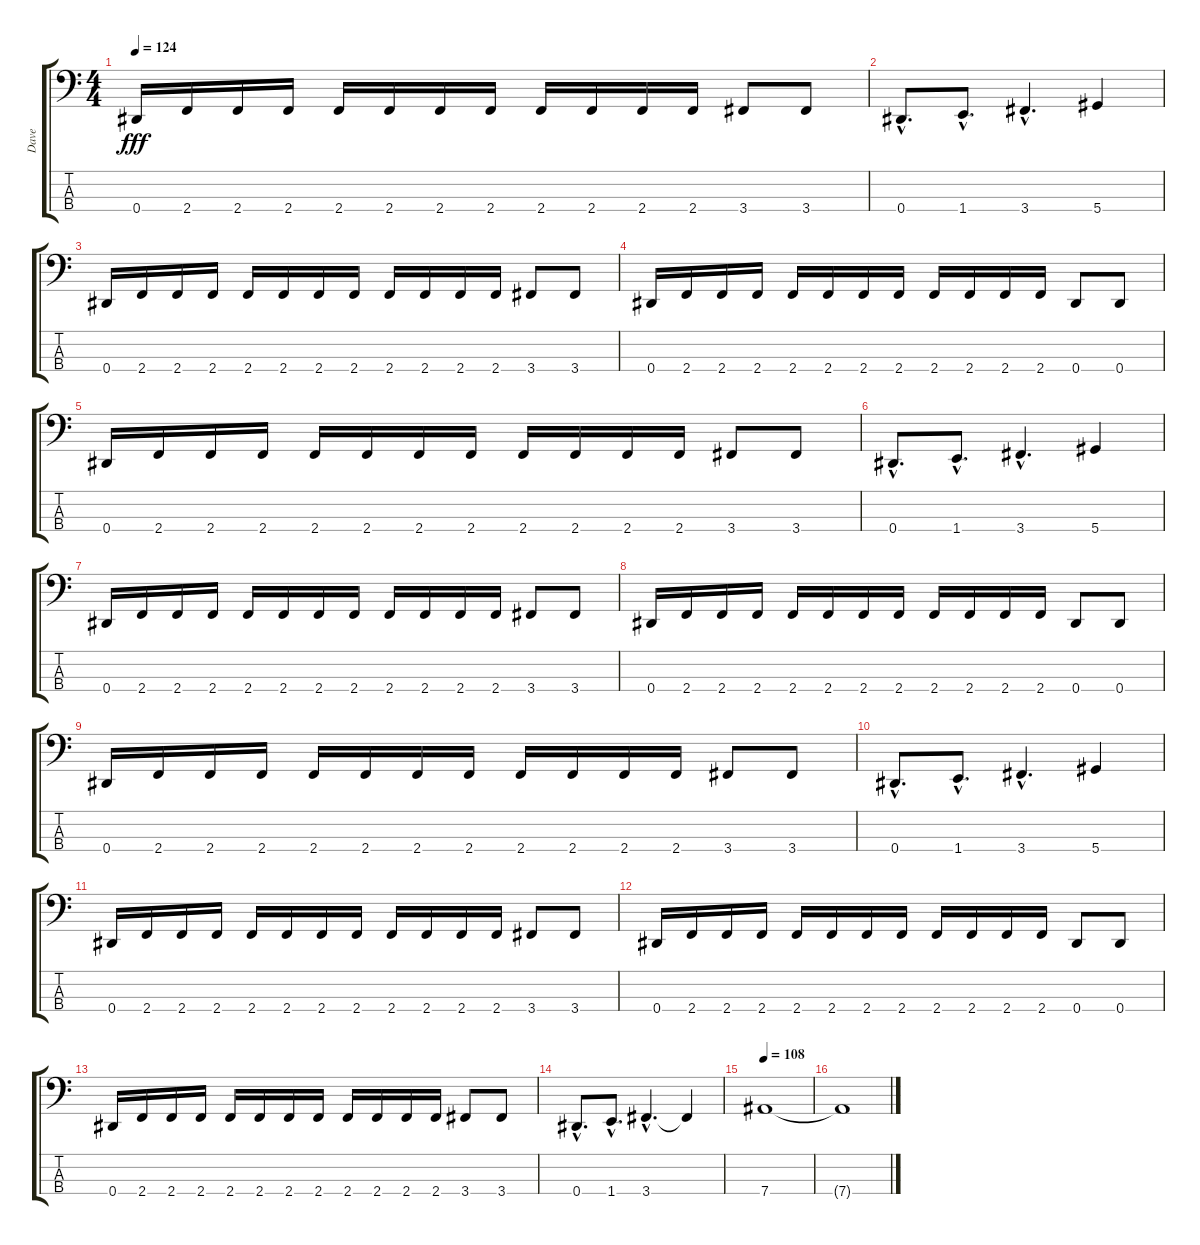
\track ("Dave" "Dave") {instrument electricbassfinger}
\staff {score tabs}
\tuning (Gb2 Db2 Ab1 Eb1) {hide}
\ts (4 4)
\tempo 124
\clef f4
\ks c
0.4.16{dy fff} 2.4.16 2.4.16 2.4.16 2.4.16 2.4.16 2.4.16 2.4.16 2.4.16 2.4.16 2.4.16 2.4.16 3.4.8 3.4.8 |
0.4{hac}.8{d} 1.4{hac}.8{d} 3.4{hac}.4{d} 5.4.4 |
0.4.16 2.4.16 2.4.16 2.4.16 2.4.16 2.4.16 2.4.16 2.4.16 2.4.16 2.4.16 2.4.16 2.4.16 3.4.8 3.4.8 |
0.4.16 2.4.16 2.4.16 2.4.16 2.4.16 2.4.16 2.4.16 2.4.16 2.4.16 2.4.16 2.4.16 2.4.16 0.4.8 0.4.8 |
0.4.16 2.4.16 2.4.16 2.4.16 2.4.16 2.4.16 2.4.16 2.4.16 2.4.16 2.4.16 2.4.16 2.4.16 3.4.8 3.4.8 |
0.4{hac}.8{d} 1.4{hac}.8{d} 3.4{hac}.4{d} 5.4.4 |
0.4.16 2.4.16 2.4.16 2.4.16 2.4.16 2.4.16 2.4.16 2.4.16 2.4.16 2.4.16 2.4.16 2.4.16 3.4.8 3.4.8 |
0.4.16 2.4.16 2.4.16 2.4.16 2.4.16 2.4.16 2.4.16 2.4.16 2.4.16 2.4.16 2.4.16 2.4.16 0.4.8 0.4.8 |
0.4.16 2.4.16 2.4.16 2.4.16 2.4.16 2.4.16 2.4.16 2.4.16 2.4.16 2.4.16 2.4.16 2.4.16 3.4.8 3.4.8 |
0.4{hac}.8{d} 1.4{hac}.8{d} 3.4{hac}.4{d} 5.4.4 |
0.4.16 2.4.16 2.4.16 2.4.16 2.4.16 2.4.16 2.4.16 2.4.16 2.4.16 2.4.16 2.4.16 2.4.16 3.4.8 3.4.8 |
0.4.16 2.4.16 2.4.16 2.4.16 2.4.16 2.4.16 2.4.16 2.4.16 2.4.16 2.4.16 2.4.16 2.4.16 0.4.8 0.4.8 |
0.4.16 2.4.16 2.4.16 2.4.16 2.4.16 2.4.16 2.4.16 2.4.16 2.4.16 2.4.16 2.4.16 2.4.16 3.4.8 3.4.8 |
0.4{hac}.8{d} 1.4{hac}.8{d} 3.4{hac}.4{d} 3.4{t}.4 |
\tempo 108
7.4.1 |
7.4{t}.1
